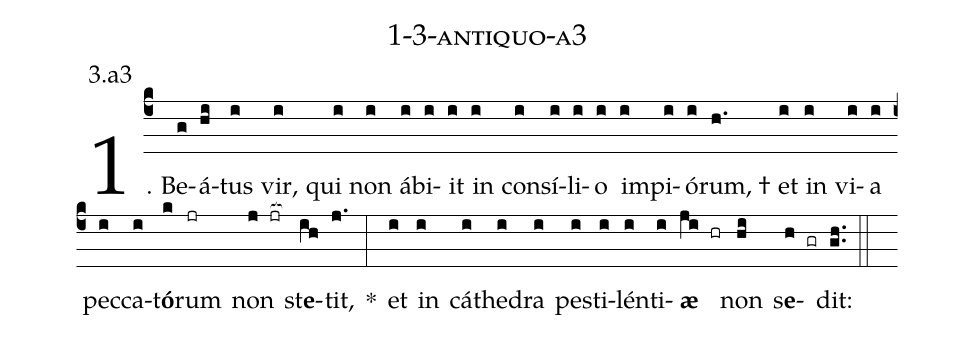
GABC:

name: 1-3-antiquo-a3;
annotation: 3.a3;
%%
(c4)1. Be(g)á(hi)tus(i) vir,(i) qui(i) non(i) áb(i)i(i)it(i) in(i) con(i)sí(i)li(i)o(i) im(i)pi(i)ó(i)rum, †(h.) et(i) in(i) vi(i)a(i) pec(i)ca(i)t<b>ó</b>(k)rum(jr) non(j jr[ocb:1{]) st<b>e</b>(ih[ocb:0}])tit,(j.) *(:) et(i) in(i) cá(i)the(i)dra(i) pes(i)ti(i)lén(i)ti(i)<b>æ</b>(ji hr) non(hi) s<b>e</b>(h gr)dit:(gh..) (::)
